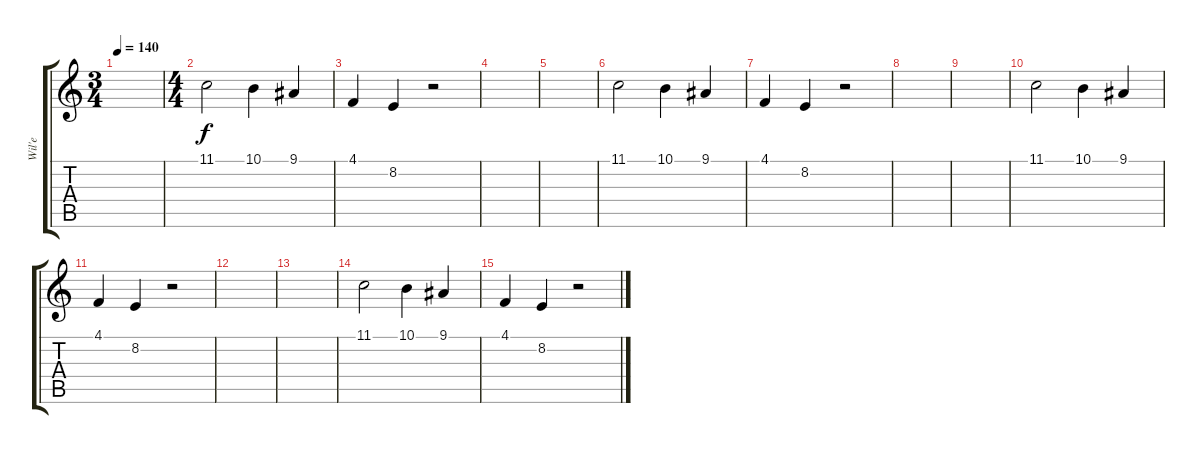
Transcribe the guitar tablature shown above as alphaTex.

\track ("Wil'e" "Wil'e") {instrument stringensemble1}
\staff {score tabs}
\tuning (Db4 Ab3 E3 B2 Gb2 Db2) {hide}
\ts (3 4)
\tempo 140
\clef g2
\ks c
|
\ts (4 4)
11.1.2 10.1.4 9.1.4 |
4.1.4 8.2.4 r.2 |
|
|
11.1.2 10.1.4 9.1.4 |
4.1.4 8.2.4 r.2 |
|
|
11.1.2 10.1.4 9.1.4 |
4.1.4 8.2.4 r.2 |
|
|
11.1.2 10.1.4 9.1.4 |
4.1.4 8.2.4 r.2
